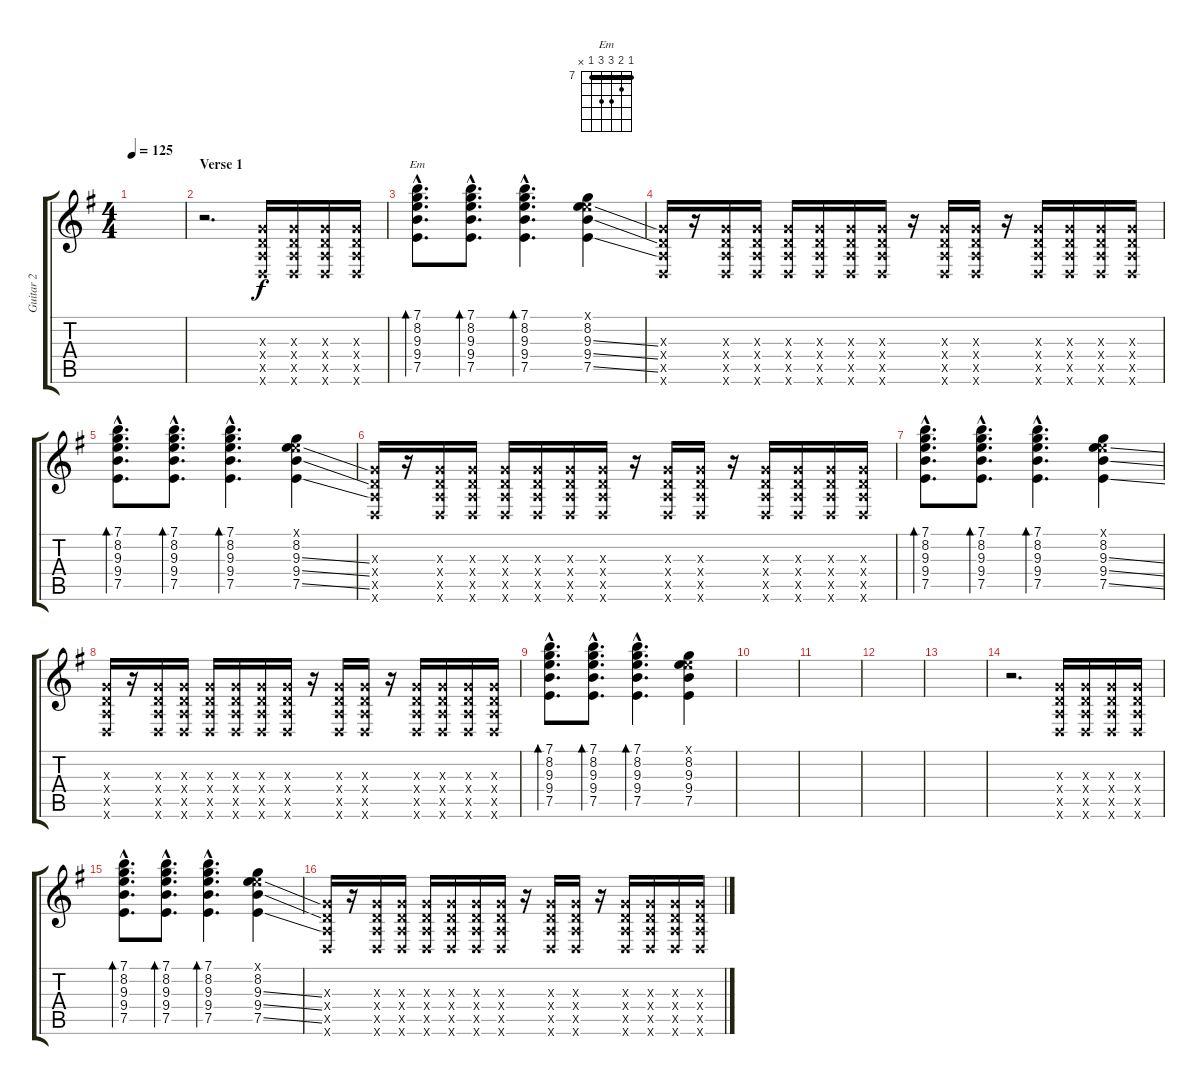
\track ("Guitar 2" "Guitar 2") {instrument overdrivenguitar}
\staff {score tabs}
\tuning (E4 B3 G3 D3 A2 D2) {hide}
\chord ("Em" 7 8 9 9 7 x) {firstfret 7 barre 7}
\ts (4 4)
\tempo 125
\clef g2
\ks eminor
|
\section ("" "Verse 1")
r.2{d} (0.3{x} 0.4{x} 0.5{x} 0.6{x}).16 (0.3{x} 0.4{x} 0.5{x} 0.6{x}).16 (0.3{x} 0.4{x} 0.5{x} 0.6{x}).16 (0.3{x} 0.4{x} 0.5{x} 0.6{x}).16 |
(7.1{hac} 8.2{hac} 9.3{hac} 9.4{hac} 7.5{hac}).8{d bd 60 ch "Em"} (7.1{hac} 8.2{hac} 9.3{hac} 9.4{hac} 7.5{hac}).8{d bd 60} (7.1{hac} 8.2{hac} 9.3{hac} 9.4{hac} 7.5{hac}).4{d bd 60} (0.1{x} 8.2 9.3{ss} 9.4{ss} 7.5{ss}).4 |
(0.3{x} 0.4{x} 0.5{x} 0.6{x}).16 r.16 (0.3{x} 0.4{x} 0.5{x} 0.6{x}).16 (0.3{x} 0.4{x} 0.5{x} 0.6{x}).16 (0.3{x} 0.4{x} 0.5{x} 0.6{x}).16 (0.3{x} 0.4{x} 0.5{x} 0.6{x}).16 (0.3{x} 0.4{x} 0.5{x} 0.6{x}).16 (0.3{x} 0.4{x} 0.5{x} 0.6{x}).16 r.16 (0.3{x} 0.4{x} 0.5{x} 0.6{x}).16 (0.3{x} 0.4{x} 0.5{x} 0.6{x}).16 r.16 (0.3{x} 0.4{x} 0.5{x} 0.6{x}).16 (0.3{x} 0.4{x} 0.5{x} 0.6{x}).16 (0.3{x} 0.4{x} 0.5{x} 0.6{x}).16 (0.3{x} 0.4{x} 0.5{x} 0.6{x}).16 |
(7.1{hac} 8.2{hac} 9.3{hac} 9.4{hac} 7.5{hac}).8{d bd 60} (7.1{hac} 8.2{hac} 9.3{hac} 9.4{hac} 7.5{hac}).8{d bd 60} (7.1{hac} 8.2{hac} 9.3{hac} 9.4{hac} 7.5{hac}).4{d bd 60} (0.1{x} 8.2 9.3{ss} 9.4{ss} 7.5{ss}).4 |
(0.3{x} 0.4{x} 0.5{x} 0.6{x}).16 r.16 (0.3{x} 0.4{x} 0.5{x} 0.6{x}).16 (0.3{x} 0.4{x} 0.5{x} 0.6{x}).16 (0.3{x} 0.4{x} 0.5{x} 0.6{x}).16 (0.3{x} 0.4{x} 0.5{x} 0.6{x}).16 (0.3{x} 0.4{x} 0.5{x} 0.6{x}).16 (0.3{x} 0.4{x} 0.5{x} 0.6{x}).16 r.16 (0.3{x} 0.4{x} 0.5{x} 0.6{x}).16 (0.3{x} 0.4{x} 0.5{x} 0.6{x}).16 r.16 (0.3{x} 0.4{x} 0.5{x} 0.6{x}).16 (0.3{x} 0.4{x} 0.5{x} 0.6{x}).16 (0.3{x} 0.4{x} 0.5{x} 0.6{x}).16 (0.3{x} 0.4{x} 0.5{x} 0.6{x}).16 |
(7.1{hac} 8.2{hac} 9.3{hac} 9.4{hac} 7.5{hac}).8{d bd 60} (7.1{hac} 8.2{hac} 9.3{hac} 9.4{hac} 7.5{hac}).8{d bd 60} (7.1{hac} 8.2{hac} 9.3{hac} 9.4{hac} 7.5{hac}).4{d bd 60} (0.1{x} 8.2 9.3{ss} 9.4{ss} 7.5{ss}).4 |
(0.3{x} 0.4{x} 0.5{x} 0.6{x}).16 r.16 (0.3{x} 0.4{x} 0.5{x} 0.6{x}).16 (0.3{x} 0.4{x} 0.5{x} 0.6{x}).16 (0.3{x} 0.4{x} 0.5{x} 0.6{x}).16 (0.3{x} 0.4{x} 0.5{x} 0.6{x}).16 (0.3{x} 0.4{x} 0.5{x} 0.6{x}).16 (0.3{x} 0.4{x} 0.5{x} 0.6{x}).16 r.16 (0.3{x} 0.4{x} 0.5{x} 0.6{x}).16 (0.3{x} 0.4{x} 0.5{x} 0.6{x}).16 r.16 (0.3{x} 0.4{x} 0.5{x} 0.6{x}).16 (0.3{x} 0.4{x} 0.5{x} 0.6{x}).16 (0.3{x} 0.4{x} 0.5{x} 0.6{x}).16 (0.3{x} 0.4{x} 0.5{x} 0.6{x}).16 |
(7.1{hac} 8.2{hac} 9.3{hac} 9.4{hac} 7.5{hac}).8{d bd 60} (7.1{hac} 8.2{hac} 9.3{hac} 9.4{hac} 7.5{hac}).8{d bd 60} (7.1{hac} 8.2{hac} 9.3{hac} 9.4{hac} 7.5{hac}).4{d bd 60} (0.1{x} 8.2 9.3 9.4 7.5).4 |
|
|
|
|
r.2{d} (0.3{x} 0.4{x} 0.5{x} 0.6{x}).16 (0.3{x} 0.4{x} 0.5{x} 0.6{x}).16 (0.3{x} 0.4{x} 0.5{x} 0.6{x}).16 (0.3{x} 0.4{x} 0.5{x} 0.6{x}).16 |
(7.1{hac} 8.2{hac} 9.3{hac} 9.4{hac} 7.5{hac}).8{d bd 60} (7.1{hac} 8.2{hac} 9.3{hac} 9.4{hac} 7.5{hac}).8{d bd 60} (7.1{hac} 8.2{hac} 9.3{hac} 9.4{hac} 7.5{hac}).4{d bd 60} (0.1{x} 8.2 9.3{ss} 9.4{ss} 7.5{ss}).4 |
(0.3{x} 0.4{x} 0.5{x} 0.6{x}).16 r.16 (0.3{x} 0.4{x} 0.5{x} 0.6{x}).16 (0.3{x} 0.4{x} 0.5{x} 0.6{x}).16 (0.3{x} 0.4{x} 0.5{x} 0.6{x}).16 (0.3{x} 0.4{x} 0.5{x} 0.6{x}).16 (0.3{x} 0.4{x} 0.5{x} 0.6{x}).16 (0.3{x} 0.4{x} 0.5{x} 0.6{x}).16 r.16 (0.3{x} 0.4{x} 0.5{x} 0.6{x}).16 (0.3{x} 0.4{x} 0.5{x} 0.6{x}).16 r.16 (0.3{x} 0.4{x} 0.5{x} 0.6{x}).16 (0.3{x} 0.4{x} 0.5{x} 0.6{x}).16 (0.3{x} 0.4{x} 0.5{x} 0.6{x}).16 (0.3{x} 0.4{x} 0.5{x} 0.6{x}).16
